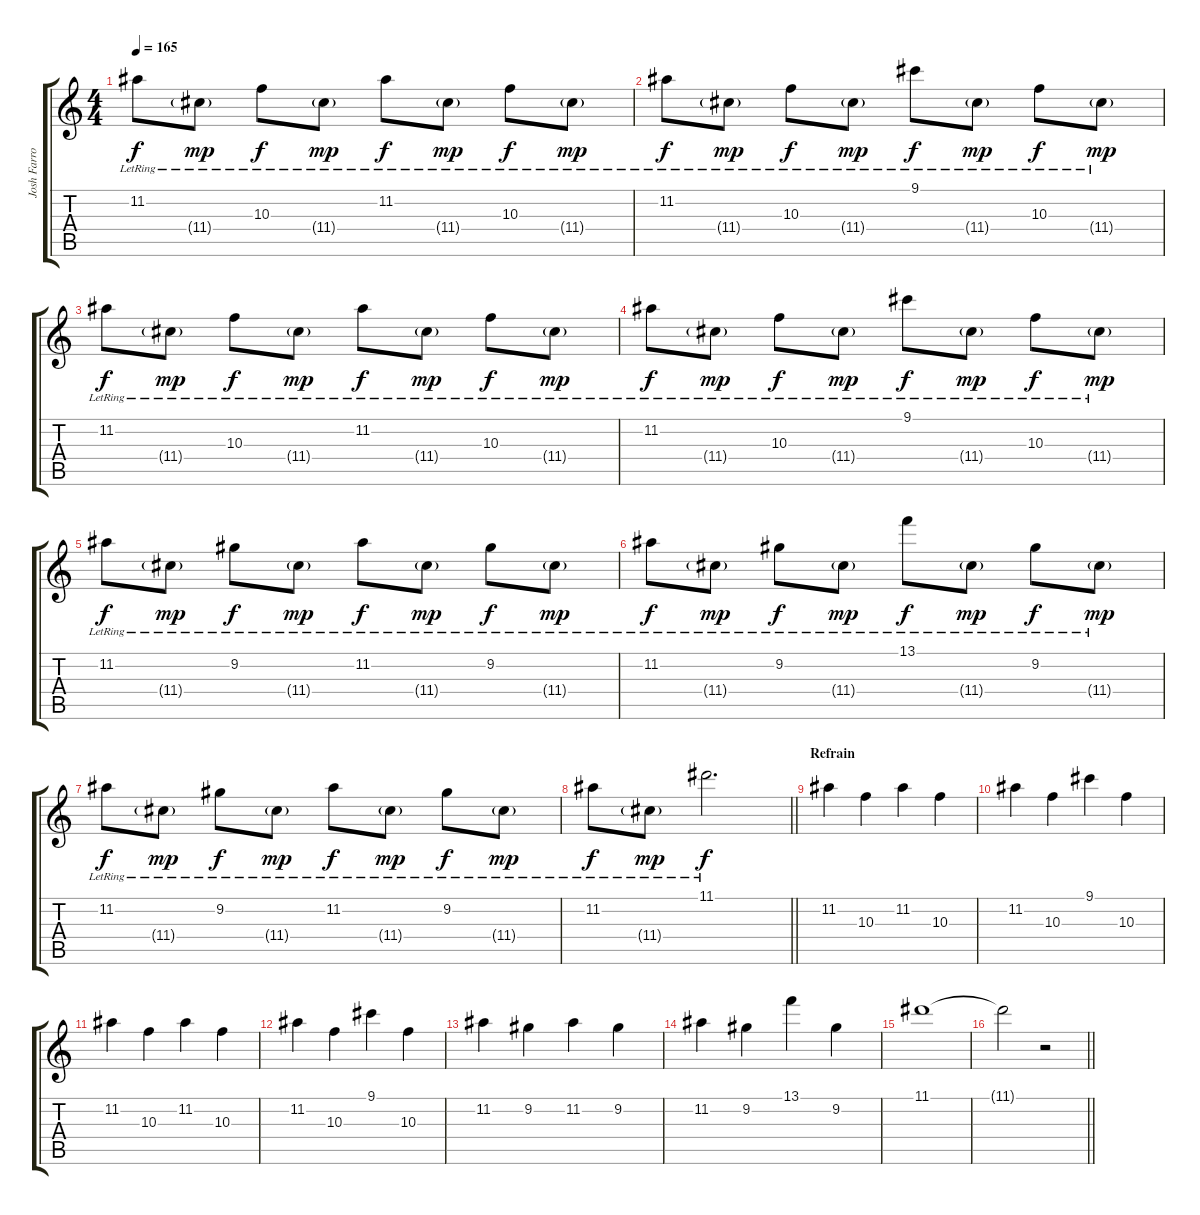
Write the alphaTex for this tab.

\track ("Josh Farro (Lead Guitar)" "Josh Farro") {instrument distortionguitar}
\staff {score tabs}
\tuning (E4 B3 G3 D3 A2 D2) {hide}
\ts (4 4)
\tempo 165
\clef g2
\ks c
11.2{lr}.8{dy f} 11.4{g lr}.8{dy mp} 10.3{lr}.8{dy f} 11.4{g lr}.8{dy mp} 11.2{lr}.8{dy f} 11.4{g lr}.8{dy mp} 10.3{lr}.8{dy f} 11.4{g lr}.8{dy mp} |
11.2{lr}.8{dy f} 11.4{g lr}.8{dy mp} 10.3{lr}.8{dy f} 11.4{g lr}.8{dy mp} 9.1{lr}.8{dy f} 11.4{g lr}.8{dy mp} 10.3{lr}.8{dy f} 11.4{g lr}.8{dy mp} |
11.2{lr}.8{dy f} 11.4{g lr}.8{dy mp} 10.3{lr}.8{dy f} 11.4{g lr}.8{dy mp} 11.2{lr}.8{dy f} 11.4{g lr}.8{dy mp} 10.3{lr}.8{dy f} 11.4{g lr}.8{dy mp} |
11.2{lr}.8{dy f} 11.4{g lr}.8{dy mp} 10.3{lr}.8{dy f} 11.4{g lr}.8{dy mp} 9.1{lr}.8{dy f} 11.4{g lr}.8{dy mp} 10.3{lr}.8{dy f} 11.4{g lr}.8{dy mp} |
11.2{lr}.8{dy f} 11.4{g lr}.8{dy mp} 9.2{lr}.8{dy f} 11.4{g lr}.8{dy mp} 11.2{lr}.8{dy f} 11.4{g lr}.8{dy mp} 9.2{lr}.8{dy f} 11.4{g lr}.8{dy mp} |
11.2{lr}.8{dy f} 11.4{g lr}.8{dy mp} 9.2{lr}.8{dy f} 11.4{g lr}.8{dy mp} 13.1{lr}.8{dy f} 11.4{g lr}.8{dy mp} 9.2{lr}.8{dy f} 11.4{g lr}.8{dy mp} |
11.2{lr}.8{dy f} 11.4{g lr}.8{dy mp} 9.2{lr}.8{dy f} 11.4{g lr}.8{dy mp} 11.2{lr}.8{dy f} 11.4{g lr}.8{dy mp} 9.2{lr}.8{dy f} 11.4{g lr}.8{dy mp} |
\barLineRight lightlight
11.2{lr}.8{dy f} 11.4{g lr}.8{dy mp} 11.1{lr}.2{d dy f} |
\section ("" "Refrain")
11.2.4{instrument distortionguitar} 10.3.4 11.2.4 10.3.4 |
11.2.4 10.3.4 9.1.4 10.3.4 |
11.2.4 10.3.4 11.2.4 10.3.4 |
11.2.4 10.3.4 9.1.4 10.3.4 |
11.2.4 9.2.4 11.2.4 9.2.4 |
11.2.4 9.2.4 13.1.4 9.2.4 |
11.1.1 |
\barLineRight lightlight
11.1{t}.2 r.2
